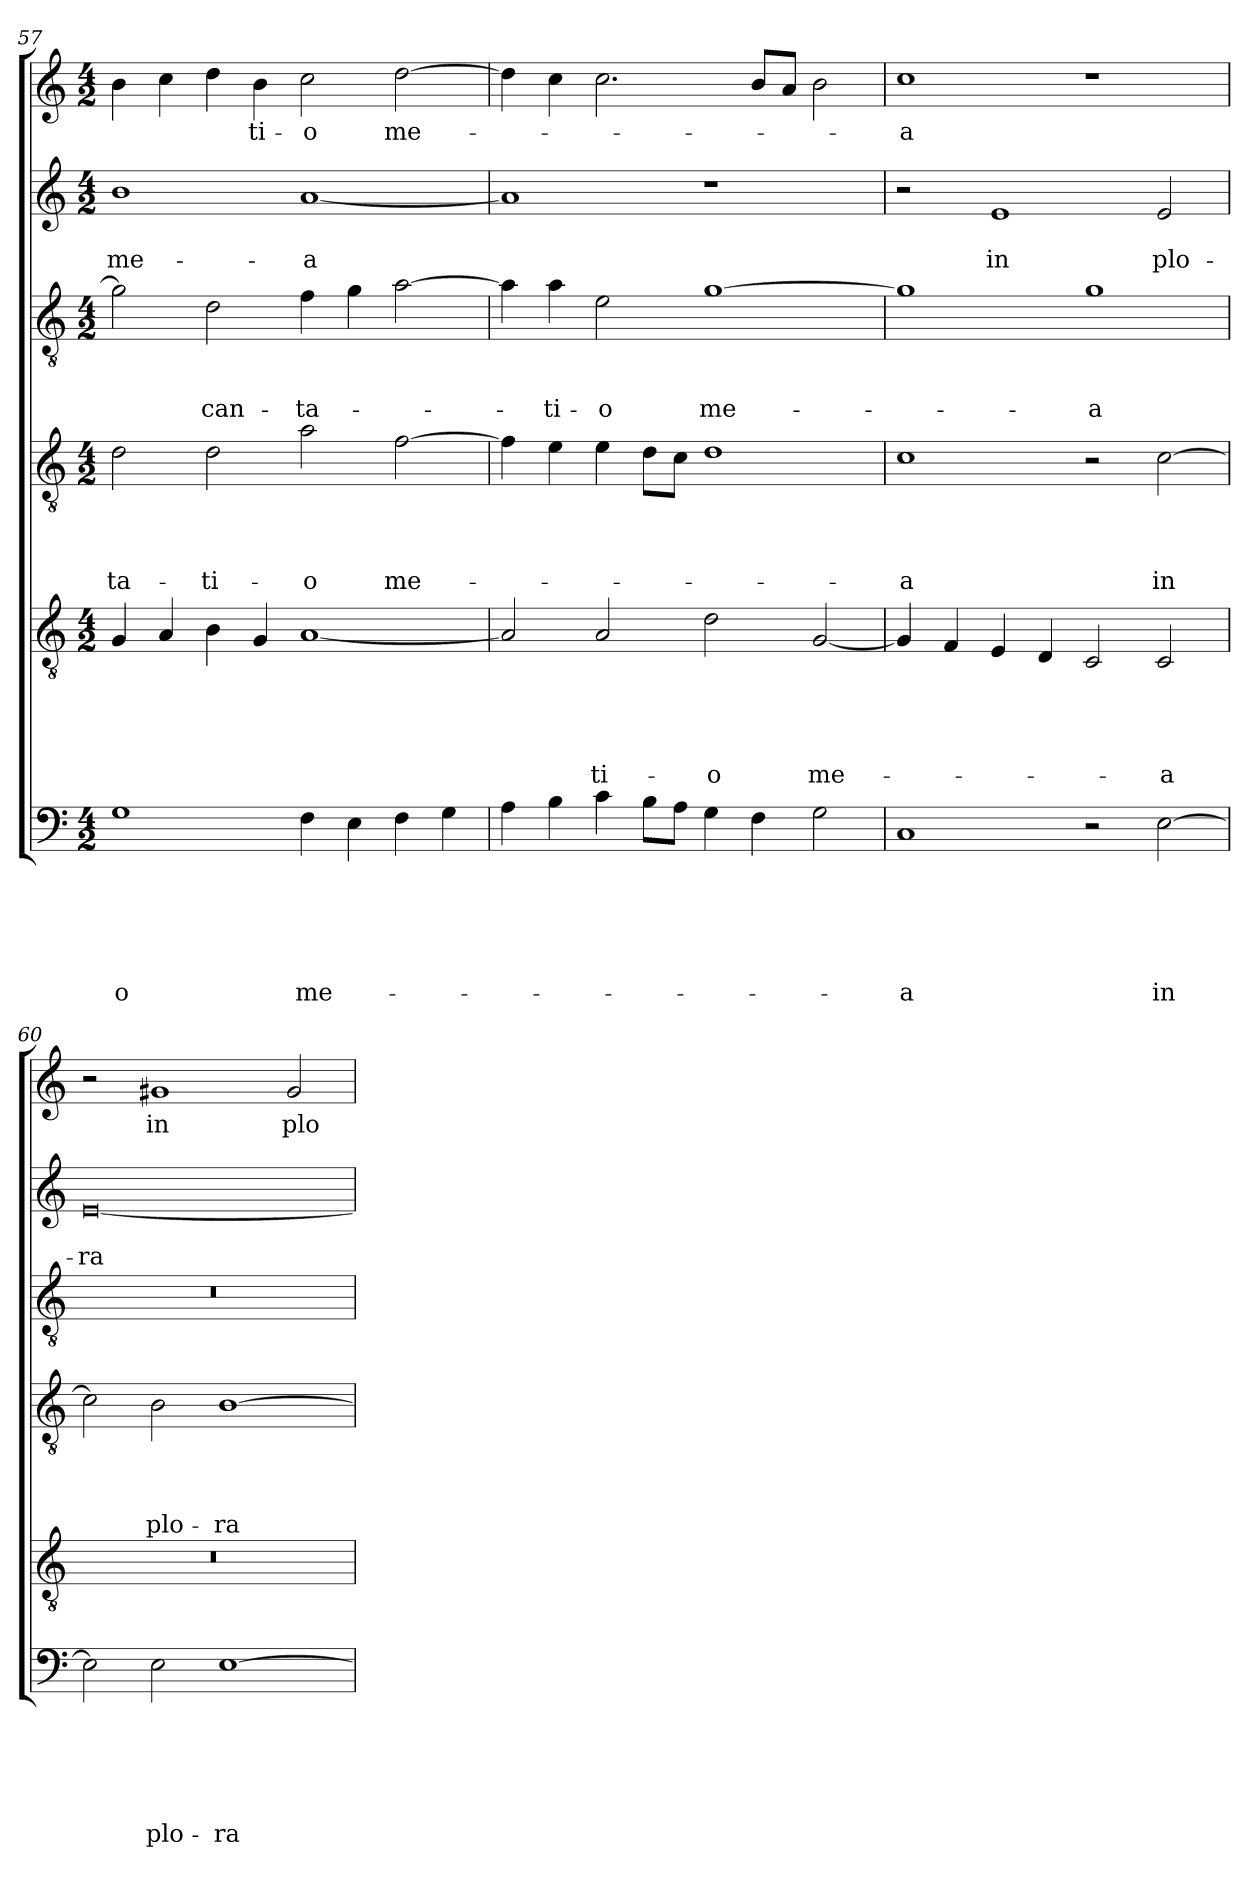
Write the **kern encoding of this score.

**kern	**text	**text	**text	**text	**text	**text	**kern	**text	**text	**text	**text	**text	**kern	**text	**text	**text	**text	**kern	**text	**text	**text	**kern	**text	**text	**kern	**text
*part6	*part6	*part6	*part6	*part6	*part6	*part6	*part5	*part5	*part5	*part5	*part5	*part5	*part4	*part4	*part4	*part4	*part4	*part3	*part3	*part3	*part3	*part2	*part2	*part2	*part1	*part1
*staff6	*staff6	*staff6	*staff6	*staff6	*staff6	*staff6	*staff5	*staff5	*staff5	*staff5	*staff5	*staff5	*staff4	*staff4	*staff4	*staff4	*staff4	*staff3	*staff3	*staff3	*staff3	*staff2	*staff2	*staff2	*staff1	*staff1
*clefF4	*	*	*	*	*	*	*clefGv2	*	*	*	*	*	*clefGv2	*	*	*	*	*clefGv2	*	*	*	*clefG2	*	*	*clefG2	*
*k[]	*	*	*	*	*	*	*k[]	*	*	*	*	*	*k[]	*	*	*	*	*k[]	*	*	*	*k[]	*	*	*k[]	*
*C:	*	*	*	*	*	*	*C:	*	*	*	*	*	*C:	*	*	*	*	*C:	*	*	*	*C:	*	*	*C:	*
*M4/2	*	*	*	*	*	*	*M4/2	*	*	*	*	*	*M4/2	*	*	*	*	*M4/2	*	*	*	*M4/2	*	*	*M4/2	*
=57	=57	=57	=57	=57	=57	=57	=57	=57	=57	=57	=57	=57	=57	=57	=57	=57	=57	=57	=57	=57	=57	=57	=57	=57	=57	=57
!	!	!	!	!	!	!LO:LY:b	!	!	!	!	!	!	!	!	!	!	!LO:LY:b	!	!	!	!	!	!	!LO:LY:b	!	!
1G	.	.	.	.	.	-o	4G/	.	.	.	.	.	2d\	.	.	.	-ta-	2g\]	.	.	.	1b	.	me-	4b\	.
.	.	.	.	.	.	.	4A/	.	.	.	.	.	.	.	.	.	.	.	.	.	.	.	.	.	4cc\	.
!	!	!	!	!	!	!	!	!	!	!	!	!	!	!	!	!	!LO:LY:b	!	!	!	!LO:LY:b	!	!	!	!	!
.	.	.	.	.	.	.	4B\	.	.	.	.	.	2d\	.	.	.	-ti-	2d\	.	.	can-	.	.	.	4dd\	.
!	!	!	!	!	!	!	!	!	!	!	!	!	!	!	!	!	!	!	!	!	!	!	!	!	!	!LO:LY:b
.	.	.	.	.	.	.	4G/	.	.	.	.	.	.	.	.	.	.	.	.	.	.	.	.	.	4b\	-ti-
!	!	!	!	!	!	!LO:LY:b	!	!	!	!	!	!	!	!	!	!	!LO:LY:b	!	!	!	!LO:LY:b	!	!	!LO:LY:b	!	!LO:LY:b
4F\	.	.	.	.	.	me-	[1A	.	.	.	.	.	2a\	.	.	.	-o	4f\	.	.	-ta-	[1a	.	-a	2cc\	-o
4E\	.	.	.	.	.	.	.	.	.	.	.	.	.	.	.	.	.	4g\	.	.	.	.	.	.	.	.
!	!	!	!	!	!	!	!	!	!	!	!	!	!	!	!	!	!LO:LY:b	!	!	!	!	!	!	!	!	!LO:LY:b
4F\	.	.	.	.	.	.	.	.	.	.	.	.	[2f\	.	.	.	me-	[2a\	.	.	.	.	.	.	[2dd\	me-
4G\	.	.	.	.	.	.	.	.	.	.	.	.	.	.	.	.	.	.	.	.	.	.	.	.	.	.
=58	=58	=58	=58	=58	=58	=58	=58	=58	=58	=58	=58	=58	=58	=58	=58	=58	=58	=58	=58	=58	=58	=58	=58	=58	=58	=58
4A\	.	.	.	.	.	.	2A/]	.	.	.	.	.	4f\]	.	.	.	.	4a\]	.	.	.	1a]	.	.	4dd\]	.
!	!	!	!	!	!	!	!	!	!	!	!	!	!	!	!	!	!	!	!	!	!LO:LY:b	!	!	!	!	!
4B\	.	.	.	.	.	.	.	.	.	.	.	.	4e\	.	.	.	.	4a\	.	.	-ti-	.	.	.	4cc\	.
!	!	!	!	!	!	!	!	!	!	!	!	!LO:LY:b	!	!	!	!	!	!	!	!	!LO:LY:b	!	!	!	!	!
4c\	.	.	.	.	.	.	2A/	.	.	.	.	-ti-	4e\	.	.	.	.	2e\	.	.	-o	.	.	.	2.cc\	.
8B\L	.	.	.	.	.	.	.	.	.	.	.	.	8d\L	.	.	.	.	.	.	.	.	.	.	.	.	.
8A\J	.	.	.	.	.	.	.	.	.	.	.	.	8c\J	.	.	.	.	.	.	.	.	.	.	.	.	.
!	!	!	!	!	!	!	!	!	!	!	!	!LO:LY:b	!	!	!	!	!	!	!	!	!LO:LY:b	!	!	!	!	!
4G\	.	.	.	.	.	.	2d\	.	.	.	.	-o	1d	.	.	.	.	[1g	.	.	me-	1r	.	.	.	.
4F\	.	.	.	.	.	.	.	.	.	.	.	.	.	.	.	.	.	.	.	.	.	.	.	.	8b/L	.
.	.	.	.	.	.	.	.	.	.	.	.	.	.	.	.	.	.	.	.	.	.	.	.	.	8a/J	.
!	!	!	!	!	!	!	!	!	!	!	!	!LO:LY:b	!	!	!	!	!	!	!	!	!	!	!	!	!	!
2G\	.	.	.	.	.	.	[2G/	.	.	.	.	me-	.	.	.	.	.	.	.	.	.	.	.	.	2b\	.
=59	=59	=59	=59	=59	=59	=59	=59	=59	=59	=59	=59	=59	=59	=59	=59	=59	=59	=59	=59	=59	=59	=59	=59	=59	=59	=59
!	!	!	!	!	!	!LO:LY:b	!	!	!	!	!	!	!	!	!	!	!LO:LY:b	!	!	!	!	!	!	!	!	!LO:LY:b
1C	.	.	.	.	.	-a	4G/]	.	.	.	.	.	1c	.	.	.	-a	1g]	.	.	.	2r	.	.	1cc	-a
.	.	.	.	.	.	.	4F/	.	.	.	.	.	.	.	.	.	.	.	.	.	.	.	.	.	.	.
!	!	!	!	!	!	!	!	!	!	!	!	!	!	!	!	!	!	!	!	!	!	!	!	!LO:LY:b	!	!
.	.	.	.	.	.	.	4E/	.	.	.	.	.	.	.	.	.	.	.	.	.	.	1e	.	in	.	.
.	.	.	.	.	.	.	4D/	.	.	.	.	.	.	.	.	.	.	.	.	.	.	.	.	.	.	.
!	!	!	!	!	!	!	!	!	!	!	!	!	!	!	!	!	!	!	!	!	!LO:LY:b	!	!	!	!	!
2r	.	.	.	.	.	.	2C/	.	.	.	.	.	2r	.	.	.	.	1g	.	.	-a	.	.	.	1r	.
!	!	!	!	!	!	!LO:LY:b	!	!	!	!	!	!LO:LY:b	!	!	!	!	!LO:LY:b	!	!	!	!	!	!	!LO:LY:b	!	!
[2E\	.	.	.	.	.	in	2C/	.	.	.	.	-a	[2c\	.	.	.	in	.	.	.	.	2e/	.	plo-	.	.
!!LO:LB:g=z
=60	=60	=60	=60	=60	=60	=60	=60	=60	=60	=60	=60	=60	=60	=60	=60	=60	=60	=60	=60	=60	=60	=60	=60	=60	=60	=60
!	!	!	!	!	!	!	!	!	!	!	!	!	!	!	!	!	!	!	!	!	!	!	!	!LO:LY:b	!	!
2E\]	.	.	.	.	.	.	0r	.	.	.	.	.	2c\]	.	.	.	.	0r	.	.	.	[0e	.	-ra-	2r	.
!	!	!	!	!	!	!LO:LY:b	!	!	!	!	!	!	!	!	!	!	!LO:LY:b	!	!	!	!	!	!	!	!	!LO:LY:b
2E\	.	.	.	.	.	plo-	.	.	.	.	.	.	2B\	.	.	.	plo-	.	.	.	.	.	.	.	1g#X	in
!	!	!	!	!	!	!LO:LY:b	!	!	!	!	!	!	!	!	!	!	!LO:LY:b	!	!	!	!	!	!	!	!	!
[1E	.	.	.	.	.	-ra-	.	.	.	.	.	.	[1B	.	.	.	-ra-	.	.	.	.	.	.	.	.	.
!	!	!	!	!	!	!	!	!	!	!	!	!	!	!	!	!	!	!	!	!	!	!	!	!	!	!LO:LY:b
.	.	.	.	.	.	.	.	.	.	.	.	.	.	.	.	.	.	.	.	.	.	.	.	.	2g#/	plo-
=	=	=	=	=	=	=	=	=	=	=	=	=	=	=	=	=	=	=	=	=	=	=	=	=	=	=
*-	*-	*-	*-	*-	*-	*-	*-	*-	*-	*-	*-	*-	*-	*-	*-	*-	*-	*-	*-	*-	*-	*-	*-	*-	*-	*-
